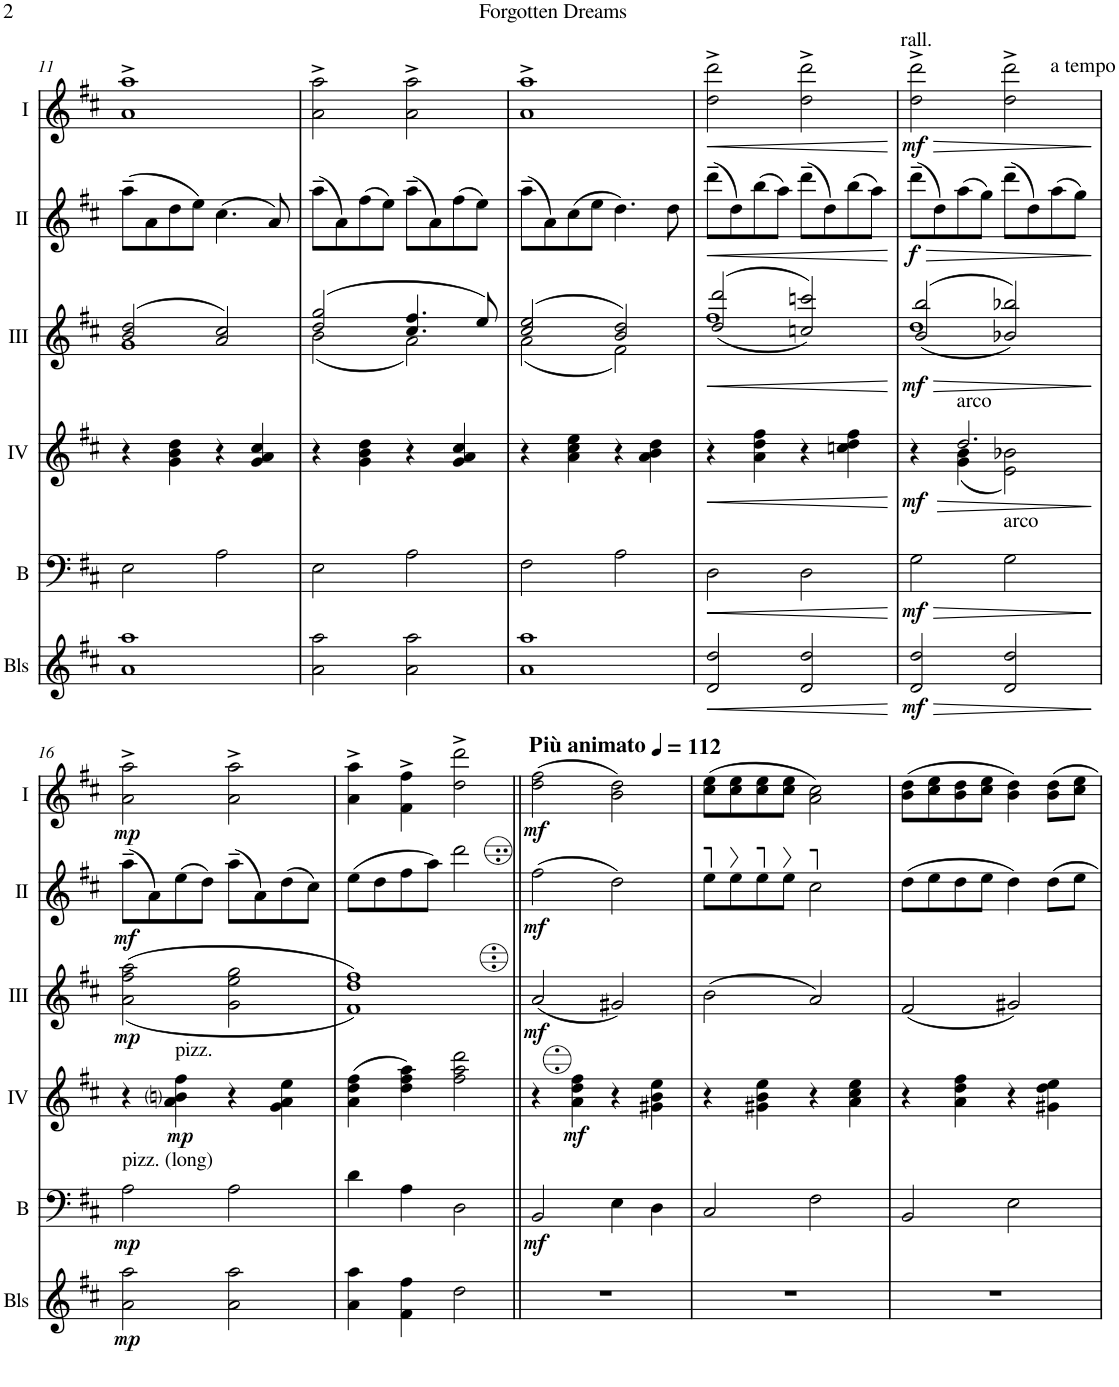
**kern	**dynam	**kern	**dynam	**kern	**dynam	**kern	**dynam	**kern	**dynam	**kern	**dynam
*part6	*part6	*part5	*part5	*part4	*part4	*part3	*part3	*part2	*part2	*part1	*part1
*staff6	*staff6	*staff5	*staff5	*staff4	*staff4	*staff3	*staff3	*staff2	*staff2	*staff1	*staff1
*I"Bells	*	*I"Bass	*	*I"Acc. 4	*	*I"Acc. 3	*	*I"Acc. 2	*	*I"Acc. 1	*
*I'Bls	*	*I'B	*	*	*	*	*	*	*	*	*
!!LO:PB:g=z
*clefG2	*	*clefF4	*	*clefG2	*	*clefG2	*	*clefG2	*	*clefG2	*
*Trd-14c-24	*	*Trd7c12	*	*Trd7c12	*	*Trd7c12	*	*	*	*	*
*k[f#c#]	*	*k[f#c#]	*	*k[f#c#]	*	*k[f#c#]	*	*k[f#c#]	*	*k[f#c#]	*
*M4/4	*	*M4/4	*	*M4/4	*	*M4/4	*	*M4/4	*	*M4/4	*
=11	=11	=11	=11	=11	=11	=11	=11	=11	=11	=11	=11
*	*	*	*	*	*	*^	*	*	*	*	*
1a 1aa	.	2E\	.	4r	.	(2b/ 2dd/	1g	.	(8aa~\L	.	1a^ 1aa^	.
.	.	.	.	.	.	.	.	.	8a\	.	.	.
.	.	.	.	4g\ 4b\ 4dd\	.	.	.	.	8dd\	.	.	.
.	.	.	.	.	.	.	.	.	8ee\J)	.	.	.
.	.	2A\	.	4r	.	2a/ 2cc#/)	.	.	(4.cc#\	.	.	.
.	.	.	.	4g/ 4a/ 4cc#/	.	.	.	.	.	.	.	.
.	.	.	.	.	.	.	.	.	8a/)	.	.	.
=12	=12	=12	=12	=12	=12	=12	=12	=12	=12	=12	=12	=12
2a\ 2aa\	.	2E\	.	4r	.	(2dd/ 2gg/	(2b\	.	(8aa~\L	.	2a\^ 2aa\^	.
.	.	.	.	.	.	.	.	.	8a\)	.	.	.
.	.	.	.	4g\ 4b\ 4dd\	.	.	.	.	(8ff#\	.	.	.
.	.	.	.	.	.	.	.	.	8ee\J)	.	.	.
2a\ 2aa\	.	2A\	.	4r	.	4.cc#/ 4.ff#/	2a\)	.	(8aa~\L	.	2a\^ 2aa\^	.
.	.	.	.	.	.	.	.	.	8a\)	.	.	.
.	.	.	.	4g/ 4a/ 4cc#/	.	.	.	.	(8ff#\	.	.	.
.	.	.	.	.	.	8ee/)	.	.	8ee\J)	.	.	.
=13	=13	=13	=13	=13	=13	=13	=13	=13	=13	=13	=13	=13
1a 1aa	.	2F#\	.	4r	.	(2cc#/ 2ee/	(2a\	.	(8aa~\L	.	1a^ 1aa^	.
.	.	.	.	.	.	.	.	.	8a\)	.	.	.
.	.	.	.	4a\ 4cc#\ 4ee\	.	.	.	.	(8cc#\	.	.	.
.	.	.	.	.	.	.	.	.	8ee\J	.	.	.
.	.	2A\	.	4r	.	2b/ 2dd/)	2f#\)	.	4.dd\)	.	.	.
.	.	.	.	4a\ 4b\ 4dd\	.	.	.	.	.	.	.	.
.	.	.	.	.	.	.	.	.	8dd\	.	.	.
=14	=14	=14	=14	=14	=14	=14	=14	=14	=14	=14	=14	=14
!	!LO:HP:b	!	!LO:HP:b	!	!LO:HP:b	!	!	!LO:HP:b	!	!LO:HP:b	!	!LO:HP:b
2d/ 2dd/	<	2D\	<	4r	<	((<2dd/ 2ddd/	1ff#	<	(8ddd~\L	<	2dd\^ 2ddd\^	<
.	.	.	.	.	.	.	.	.	8dd\)	.	.	.
.	.	.	.	4a\ 4dd\ 4ff#\	.	.	.	.	(8bb\	.	.	.
.	.	.	.	.	.	.	.	.	8aa\J)	.	.	.
2d/ 2dd/	.	2D\	.	4r	.	2ccn/ 2cccn/))	.	.	(8ddd~\L	.	2dd\^ 2ddd\^	.
.	.	.	.	.	.	.	.	.	8dd\)	.	.	.
.	.	.	.	4ccn\ 4dd\ 4ff#\	.	.	.	.	(8bb\	.	.	.
.	.	.	.	.	.	.	.	.	8aa\J)	.	.	.
*	*	*	*	*	*	*v	*v	*	*	*	*	*
.	[	.	[	.	[	.	[	.	[	.	[
=15	=15	=15	=15	=15	=15	=15	=15	=15	=15	=15	=15
!	!	!	!	!	!	!	!	!	!	!LO:TX:a:t=rall.	!
!	!LO:HP:b	!	!LO:HP:b	!	!	!	!LO:HP:b	!	!LO:HP:b	!	!LO:HP:b
*	*	*	*	*^	*	*^	*	*	*	*	*
!	!LO:DY:n=1:b	!	!LO:DY:n=1:b	!	!	!LO:DY:b	!	!	!LO:DY:n=1:b	!	!LO:DY:n=1:b	!	!LO:DY:n=1:b
*	*	*	*	*	*	*	*	*	*	*	*	*^	*
2d/ 2dd/	> mf	2G\	> mf	4r	4ryy	mf	((<2b/ 2bb/	1dd	> mf	(8ddd~\L	> f	2dd\^ 2ddd\^	2.ryy	> mf
.	.	.	.	.	.	.	.	.	.	8dd\)	.	.	.	.
!	!	!	!	!LO:TX:a:t=arco	!	!	!	!	!	!	!	!	!	!
!	!	!	!	!	!	!LO:HP:b	!	!	!	!	!	!	!	!
.	.	.	.	2.dd/	(4g\ 4b\	>	.	.	.	(8aa\	.	.	.	.
.	.	.	.	.	.	.	.	.	.	8gg\J)	.	.	.	.
!	!	!LO:TX:a:t=arco	!	!	!	!	!	!	!	!	!	!	!	!
2d/ 2dd/	.	2G\	.	.	2e\ 2b-X\)	.	2b-X/ 2bb-X/))	.	.	(8ddd~\L	.	2dd\^ 2ddd\^	.	.
.	.	.	.	.	.	.	.	.	.	8dd\)	.	.	.	.
!	!	!	!	!	!	!	!	!	!	!	!	!	!LO:TX:a:t=a tempo	!
.	.	.	.	.	.	.	.	.	.	(8aa\	.	.	4ryy	.
.	.	.	.	.	.	.	.	.	.	8gg\J)	.	.	.	.
*	*	*	*	*v	*v	*	*	*	*	*	*	*	*	*
*	*	*	*	*	*	*v	*v	*	*	*	*	*	*
.	]	.	]	.	]	.	]	.	]	.	.	]
!!LO:LB:g=z
=16	=16	=16	=16	=16	=16	=16	=16	=16	=16	=16	=16	=16
!	!	!LO:TX:a:t=pizz. (long)	!	!	!	!	!	!	!	!	!	!
!	!LO:DY:b	!	!LO:DY:b	!	!	!	!LO:DY:b	!	!LO:DY:b	!	!	!LO:DY:b
*	*	*	*	*	*	*	*	*	*	*v	*v	*
2a\ 2aa\	mp	2A\	mp	4r	.	((<2a\ 2ff#\ 2aa\	mp	(8aa~\L	mf	2a\^ 2aa\^	mp
.	.	.	.	.	.	.	.	8a\)	.	.	.
!	!	!	!	!LO:TX:a:t=pizz.	!	!	!	!	!	!	!
!	!	!	!	!	!LO:DY:b	!	!	!	!	!	!
.	.	.	.	4a\ 4bni\ 4ff#\	mp	.	.	(8ee\	.	.	.
.	.	.	.	.	.	.	.	8dd\J)	.	.	.
2a\ 2aa\	.	2A\	.	4r	.	2g\ 2ee\ 2gg\	.	(8aa~\L	.	2a\^ 2aa\^	.
.	.	.	.	.	.	.	.	8a\)	.	.	.
.	.	.	.	4g\ 4a\ 4ee\	.	.	.	(8dd\	.	.	.
.	.	.	.	.	.	.	.	8cc#\J)	.	.	.
=17	=17	=17	=17	=17	=17	=17	=17	=17	=17	=17	=17
4a\ 4aa\	.	4d\	.	(4a\ 4dd\ 4ff#\	.	1f# 1dd 1ff#))	.	(8ee\L	.	4a\^ 4aa\^	.
.	.	.	.	.	.	.	.	8dd\	.	.	.
4f#\ 4ff#\	.	4A\	.	4dd\ 4ff#\ 4aa\)	.	.	.	8ff#\	.	4f#\^ 4ff#\^	.
.	.	.	.	.	.	.	.	8aa\J)	.	.	.
2dd\	.	2D\	.	2ff#\ 2aa\ 2ddd\	.	.	.	2ddd\	.	2dd\^ 2ddd\^	.
=18||	=18||	=18||	=18||	=18||	=18||	=18||	=18||	=18||	=18||	=18||	=18||
*	*	*	*	*	*	*	*	*	*	*MM112	*
!	!	!	!	!	!	!	!	!	!	!LO:TX:a:B:t=Più animato	!
!	!	!	!LO:DY:b	!	!	!	!LO:DY:b	!	!LO:DY:b	!	!LO:DY:b
1r	.	2BB/	mf	4r	.	(2a/	mf	(2ff#\	mf	(2dd\ 2ff#\	mf
!	!	!	!	!	!LO:DY:b	!	!	!	!	!	!
.	.	.	.	4a\ 4dd\ 4ff#\	mf	.	.	.	.	.	.
.	.	4E\	.	4r	.	2g#X/)	.	2dd\)	.	2b\ 2dd\)	.
.	.	4D\	.	4g#X\ 4b\ 4ee\	.	.	.	.	.	.	.
=19	=19	=19	=19	=19	=19	=19	=19	=19	=19	=19	=19
1r	.	2C#/	.	4r	.	(2b\	.	8ee\L	.	(8cc#\ 8ee\L	.
.	.	.	.	.	.	.	.	8ee\	.	8cc#\ 8ee\	.
.	.	.	.	4g#X\ 4b\ 4ee\	.	.	.	8ee\	.	8cc#\ 8ee\	.
.	.	.	.	.	.	.	.	8ee\J	.	8cc#\ 8ee\J	.
.	.	2F#\	.	4r	.	2a/)	.	2cc#\	.	2a\ 2cc#\)	.
.	.	.	.	4a\ 4cc#\ 4ee\	.	.	.	.	.	.	.
=20	=20	=20	=20	=20	=20	=20	=20	=20	=20	=20	=20
1r	.	2BB/	.	4r	.	(2f#/	.	(8dd\L	.	(8b\ 8dd\L	.
.	.	.	.	.	.	.	.	8ee\	.	8cc#\ 8ee\	.
.	.	.	.	4a\ 4dd\ 4ff#\	.	.	.	8dd\	.	8b\ 8dd\	.
.	.	.	.	.	.	.	.	8ee\J	.	8cc#\ 8ee\J	.
.	.	2E\	.	4r	.	2g#X/)	.	4dd\)	.	4b\ 4dd\)	.
.	.	.	.	4g#X\ 4dd\ 4ee\	.	.	.	8dd\L	.	8b\ 8dd\L	.
.	.	.	.	.	.	.	.	8ee\J	.	8cc#\ 8ee\J	.
=	=	=	=	=	=	=	=	=	=	=	=
*-	*-	*-	*-	*-	*-	*-	*-	*-	*-	*-	*-
